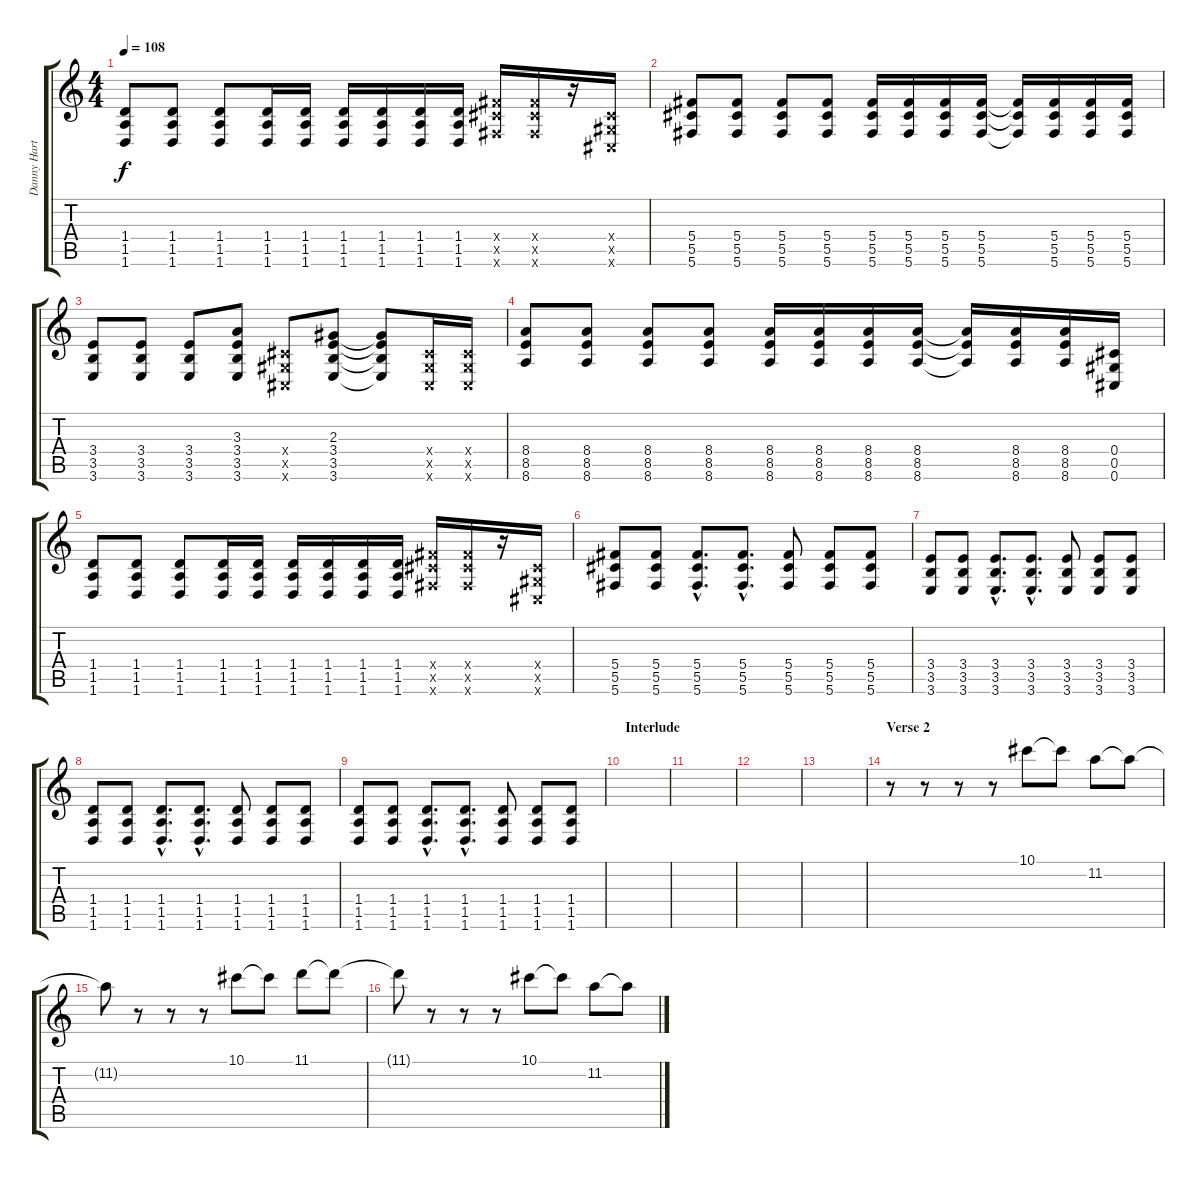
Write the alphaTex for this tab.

\track ("Danny Hartwell (Guitar Volume)" "Danny Hart") {instrument distortionguitar}
\staff {score tabs}
\tuning (Eb4 Bb3 Gb3 Db3 Ab2 Db2) {hide}
\ts (4 4)
\tempo 108
\clef g2
\ks c
(1.4 1.5 1.6).8{dy f} (1.4 1.5 1.6).8 (1.4 1.5 1.6).8 (1.4 1.5 1.6).16 (1.4 1.5 1.6).16 (1.4 1.5 1.6).16 (1.4 1.5 1.6).16 (1.4 1.5 1.6).16 (1.4 1.5 1.6).16 (5.4{x} 5.5{x} 5.6{x}).16 (5.4{x} 5.5{x} 5.6{x}).16 r.16 (0.4{x} 0.5{x} 0.6{x}).16 |
(5.4 5.5 5.6).8 (5.4 5.5 5.6).8 (5.4 5.5 5.6).8 (5.4 5.5 5.6).8 (5.4 5.5 5.6).16 (5.4 5.5 5.6).16 (5.4 5.5 5.6).16 (5.4 5.5 5.6).16 (5.4{t} 5.5{t} 5.6{t}).16 (5.4 5.5 5.6).16 (5.4 5.5 5.6).16 (5.4 5.5 5.6).16 |
(3.4 3.5 3.6).8 (3.4 3.5 3.6).8 (3.4 3.5 3.6).8 (3.3 3.4 3.5 3.6).8 (0.4{x} 0.5{x} 0.6{x}).8 (2.3 3.4 3.5 3.6).8 (2.3{t} 3.4{t} 3.5{t} 3.6{t}).8 (0.4{x} 0.5{x} 0.6{x}).16 (0.4{x} 0.5{x} 0.6{x}).16 |
(8.4 8.5 8.6).8 (8.4 8.5 8.6).8 (8.4 8.5 8.6).8 (8.4 8.5 8.6).8 (8.4 8.5 8.6).16 (8.4 8.5 8.6).16 (8.4 8.5 8.6).16 (8.4 8.5 8.6).16 (8.4{t} 8.5{t} 8.6{t}).16 (8.4 8.5 8.6).16 (8.4 8.5 8.6).16 (0.4 0.5 0.6).16 |
(1.4 1.5 1.6).8 (1.4 1.5 1.6).8 (1.4 1.5 1.6).8 (1.4 1.5 1.6).16 (1.4 1.5 1.6).16 (1.4 1.5 1.6).16 (1.4 1.5 1.6).16 (1.4 1.5 1.6).16 (1.4 1.5 1.6).16 (5.4{x} 5.5{x} 5.6{x}).16 (5.4{x} 5.5{x} 5.6{x}).16 r.16 (0.4{x} 0.5{x} 0.6{x}).16 |
(5.4 5.5 5.6).8 (5.4 5.5 5.6).8 (5.4{hac} 5.5{hac} 5.6{hac}).8{d} (5.4{hac} 5.5{hac} 5.6{hac}).8{d} (5.4 5.5 5.6).8 (5.4 5.5 5.6).8 (5.4 5.5 5.6).8 |
(3.4 3.5 3.6).8 (3.4 3.5 3.6).8 (3.4{hac} 3.5{hac} 3.6{hac}).8{d} (3.4{hac} 3.5{hac} 3.6{hac}).8{d} (3.4 3.5 3.6).8 (3.4 3.5 3.6).8 (3.4 3.5 3.6).8 |
(1.4 1.5 1.6).8 (1.4 1.5 1.6).8 (1.4{hac} 1.5{hac} 1.6{hac}).8{d} (1.4{hac} 1.5{hac} 1.6{hac}).8{d} (1.4 1.5 1.6).8 (1.4 1.5 1.6).8 (1.4 1.5 1.6).8 |
(1.4 1.5 1.6).8 (1.4 1.5 1.6).8 (1.4{hac} 1.5{hac} 1.6{hac}).8{d} (1.4{hac} 1.5{hac} 1.6{hac}).8{d} (1.4 1.5 1.6).8 (1.4 1.5 1.6).8 (1.4 1.5 1.6).8 |
\section ("" "Interlude")
|
|
|
|
\section ("" "Verse 2")
r.8{volume 10 instrument electricguitarjazz} r.8 r.8 r.8 10.1.8 10.1{t}.8 11.2.8 11.2{t}.8 |
11.2{t}.8 r.8 r.8 r.8 10.1.8 10.1{t}.8 11.1.8 11.1{t}.8 |
11.1{t}.8 r.8 r.8 r.8 10.1.8 10.1{t}.8 11.2.8 11.2{t}.8
